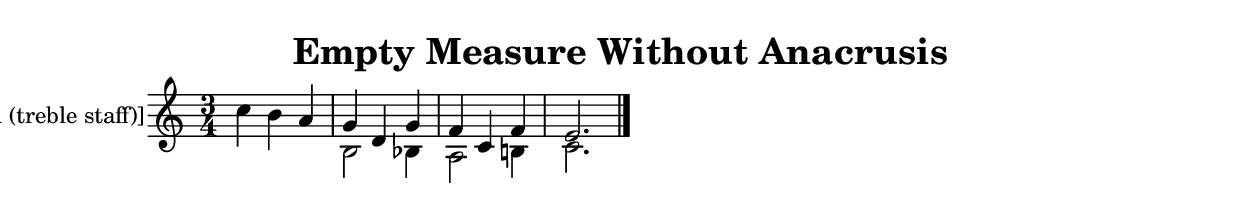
\version "2.24.4"

\header {
  workCreditTypeTitle = "Empty Measure Without Anacrusis"
  encodingDate        = "2025-05-05"
  software            = "Sibelius 20250.4"
  software            = "Dolet 6.6 for Sibelius"
  title               = "Empty Measure Without Anacrusis"
}

\paper {
  % horizontal-shift = 0.0\mm
  % indent = 0.0\mm
  % short-indent = 0.0\mm
  
  % markup-system-spacing-padding = 0.0\mm
  % between-system-space = 0.0\mm
  % page-top-space = 0.0\mm
  
  % page-count = -1
  % system-count = -1
  
  % oddHeaderMarkup = ""
  % evenHeaderMarkup = ""
  % oddFooterMarkup = ""
  % evenFooterMarkup = ""
}

\layout {
  \context { \Score
    autoBeaming = ##f % to display tuplets brackets
  }
  \context { \Voice
  }
}

Part_POne_Staff_One_Voice_One = \absolute {
  \language "nederlands"
  
  \clef "treble"
  \key c \major
  \numericTimeSignature \time 3/4
  \stemDown c''4 b' \stemUp a' g'4 d' g'  | % 3
  \barNumberCheck #3
  f'4 c' f'  | % 4
  \barNumberCheck #4
  e'2.
  \bar "|."
   | % 1
  \barNumberCheck #5
}

Part_POne_Staff_One_Voice_Two = \absolute {
  \language "nederlands"
  
  \clef "treble"
  \key c \major
  \numericTimeSignature \time 3/4
  s2. \stemDown b2 bes!4  | % 3
  \barNumberCheck #3
  a2 b!4  | % 4
  \barNumberCheck #4
  c'2.
  \bar "|."
   | % 5
  \barNumberCheck #5
}

\book {

  \score {
    <<
      
      <<
      
        \new Staff  = "Part_POne_Staff_One"
        \with {
          instrumentName = "[Unnamed (treble staff)]"
        }
        <<
          \context Voice = "Part_POne_Staff_One_Voice_One" <<
            \voiceOne % out of 2 regular voices
            \Part_POne_Staff_One_Voice_One
          >>
          \context Voice = "Part_POne_Staff_One_Voice_Two" <<
            \voiceTwo % out of 2 regular voices
            \Part_POne_Staff_One_Voice_Two
          >>
        >>
      
      >>
    
    >>
    
    \layout {
      \context { \Score
        autoBeaming = ##f % to display tuplets brackets
      }
      \context { \Voice
      }
    }
    
    \midi {
      \tempo 16 = 360
    }
  }
  
}
